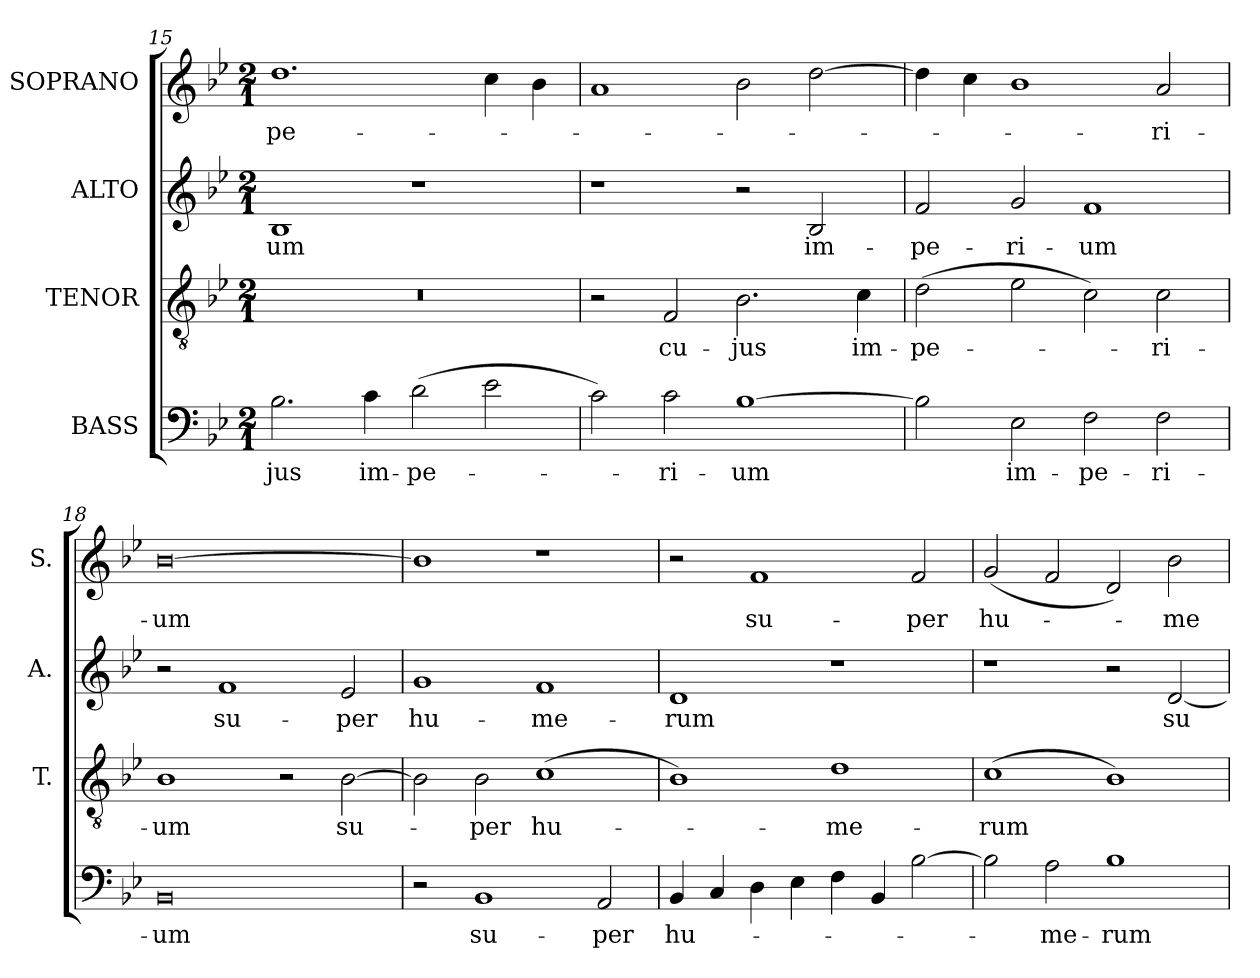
**kern	**text	**kern	**text	**kern	**text	**kern	**text
*part4	*part4	*part3	*part3	*part2	*part2	*part1	*part1
*staff4	*staff4	*staff3	*staff3	*staff2	*staff2	*staff1	*staff1
*I"BASS	*	*I"TENOR	*	*I"ALTO	*	*I"SOPRANO	*
*	*	*I'T.	*	*I'A.	*	*I'S.	*
*clefF4	*	*clefGv2	*	*clefG2	*	*clefG2	*
*	*	*ITrd7c12	*	*	*	*	*
*k[b-e-]	*	*k[b-e-]	*	*k[b-e-]	*	*k[b-e-]	*
*B-:	*	*B-:	*	*B-:	*	*B-:	*
*M2/1	*	*M2/1	*	*M2/1	*	*M2/1	*
=15	=15	=15	=15	=15	=15	=15	=15
!	!LO:LY:b:color=#000000	!LO:N:vis=1	!	!	!	!	!
!	!	!	!	!	!LO:LY:b:color=#000000	!	!
!	!	!	!	!	!	!	!LO:LY:b:color=#000000
2.B-i\	-jus	0r	.	1B-i	-um	1.ddi	-pe-
!	!LO:LY:b:color=#000000	!	!	!	!	!	!
4ci\	im-	.	.	.	.	.	.
!	!LO:LY:b:color=#000000	!	!	!	!	!	!
(2di\	-pe-	.	.	1r	.	.	.
2e-i\	.	.	.	.	.	4cci\	.
.	.	.	.	.	.	4b-i\	.
=16	=16	=16	=16	=16	=16	=16	=16
2ci\)	.	2r	.	1r	.	1ai	.
!	!LO:LY:b:color=#000000	!	!	!	!	!	!
!	!	!	!LO:LY:b:color=#000000	!	!	!	!
2ci\	-ri-	2FFi/	cu-	.	.	.	.
!	!LO:LY:b:color=#000000	!	!	!	!	!	!
!	!	!	!LO:LY:b:color=#000000	!	!	!	!
[1B-i	-um	2.BB-i\	-jus	2r	.	2b-i\	.
!	!	!	!	!	!LO:LY:b:color=#000000	!	!
.	.	.	.	2B-i/	im-	[2ddi\	.
!	!	!	!LO:LY:b:color=#000000	!	!	!	!
.	.	4Ci\	im-	.	.	.	.
=17	=17	=17	=17	=17	=17	=17	=17
!	!	!	!LO:LY:b:color=#000000	!	!	!	!
!	!	!	!	!	!LO:LY:b:color=#000000	!	!
2B-i\]	.	(2Di\	-pe-	2fi/	-pe-	4ddi\]	.
.	.	.	.	.	.	4cci\	.
!	!LO:LY:b:color=#000000	!	!	!	!	!	!
!	!	!	!	!	!LO:LY:b:color=#000000	!	!
2E-i\	im-	2E-i\	.	2gi/	-ri-	1b-i	.
!	!LO:LY:b:color=#000000	!	!	!	!	!	!
!	!	!	!	!	!LO:LY:b:color=#000000	!	!
2Fi\	-pe-	2Ci\)	.	1fi	-um	.	.
!	!LO:LY:b:color=#000000	!	!	!	!	!	!
!	!	!	!LO:LY:b:color=#000000	!	!	!	!
!	!	!	!	!	!	!	!LO:LY:b:color=#000000
2Fi\	-ri-	2Ci\	-ri-	.	.	2ai/	-ri-
=18	=18	=18	=18	=18	=18	=18	=18
!	!LO:LY:b:color=#000000	!	!	!	!	!	!
!	!	!	!LO:LY:b:color=#000000	!	!	!	!
!	!	!	!	!	!	!	!LO:LY:b:color=#000000
0BB-i	-um	1BB-i	-um	2r	.	[0b-i	-um
!	!	!	!	!	!LO:LY:b:color=#000000	!	!
.	.	.	.	1fi	su-	.	.
.	.	2r	.	.	.	.	.
!	!	!	!LO:LY:b:color=#000000	!	!	!	!
!	!	!	!	!	!LO:LY:b:color=#000000	!	!
.	.	[2BB-i\	su-	2e-i/	-per	.	.
=19	=19	=19	=19	=19	=19	=19	=19
!	!	!	!	!	!LO:LY:b:color=#000000	!	!
2r	.	2BB-i\]	.	1gi	hu-	1b-i]	.
!	!LO:LY:b:color=#000000	!	!	!	!	!	!
!	!	!	!LO:LY:b:color=#000000	!	!	!	!
1BB-i	su-	2BB-i\	-per	.	.	.	.
!	!	!	!LO:LY:b:color=#000000	!	!	!	!
!	!	!	!	!	!LO:LY:b:color=#000000	!	!
.	.	(1Ci	hu-	1fi	-me-	1r	.
!	!LO:LY:b:color=#000000	!	!	!	!	!	!
2AAi/	-per	.	.	.	.	.	.
=20	=20	=20	=20	=20	=20	=20	=20
!	!LO:LY:b:color=#000000	!	!	!	!	!	!
!	!	!	!	!	!LO:LY:b:color=#000000	!	!
4BB-i/	hu-	1BB-i)	.	1di	-rum	2r	.
4Ci/	.	.	.	.	.	.	.
!	!	!	!	!	!	!	!LO:LY:b:color=#000000
4Di\	.	.	.	.	.	1fi	su-
4E-i\	.	.	.	.	.	.	.
!	!	!	!LO:LY:b:color=#000000	!	!	!	!
4Fi\	.	1Di	-me-	1r	.	.	.
4BB-i/	.	.	.	.	.	.	.
!	!	!	!	!	!	!	!LO:LY:b:color=#000000
[2B-i\	.	.	.	.	.	2fi/	-per
!!LO:PB:g=z
=21	=21	=21	=21	=21	=21	=21	=21
!	!	!	!LO:LY:b:color=#000000	!	!	!	!
!	!	!	!	!	!	!	!LO:LY:b:color=#000000
2B-i\]	.	(1Ci	-rum	1r	.	(2gi/	hu-
!	!LO:LY:b:color=#000000	!	!	!	!	!	!
2Ai\	-me-	.	.	.	.	2fi/	.
!	!LO:LY:b:color=#000000	!	!	!	!	!	!
1B-i	-rum	1BB-i)	.	2r	.	2di/)	.
!	!	!	!	!	!LO:LY:b:color=#000000	!	!
!	!	!	!	!	!	!	!LO:LY:b:color=#000000
.	.	.	.	[2di/	su-	2b-i\	-me-
=	=	=	=	=	=	=	=
*-	*-	*-	*-	*-	*-	*-	*-
